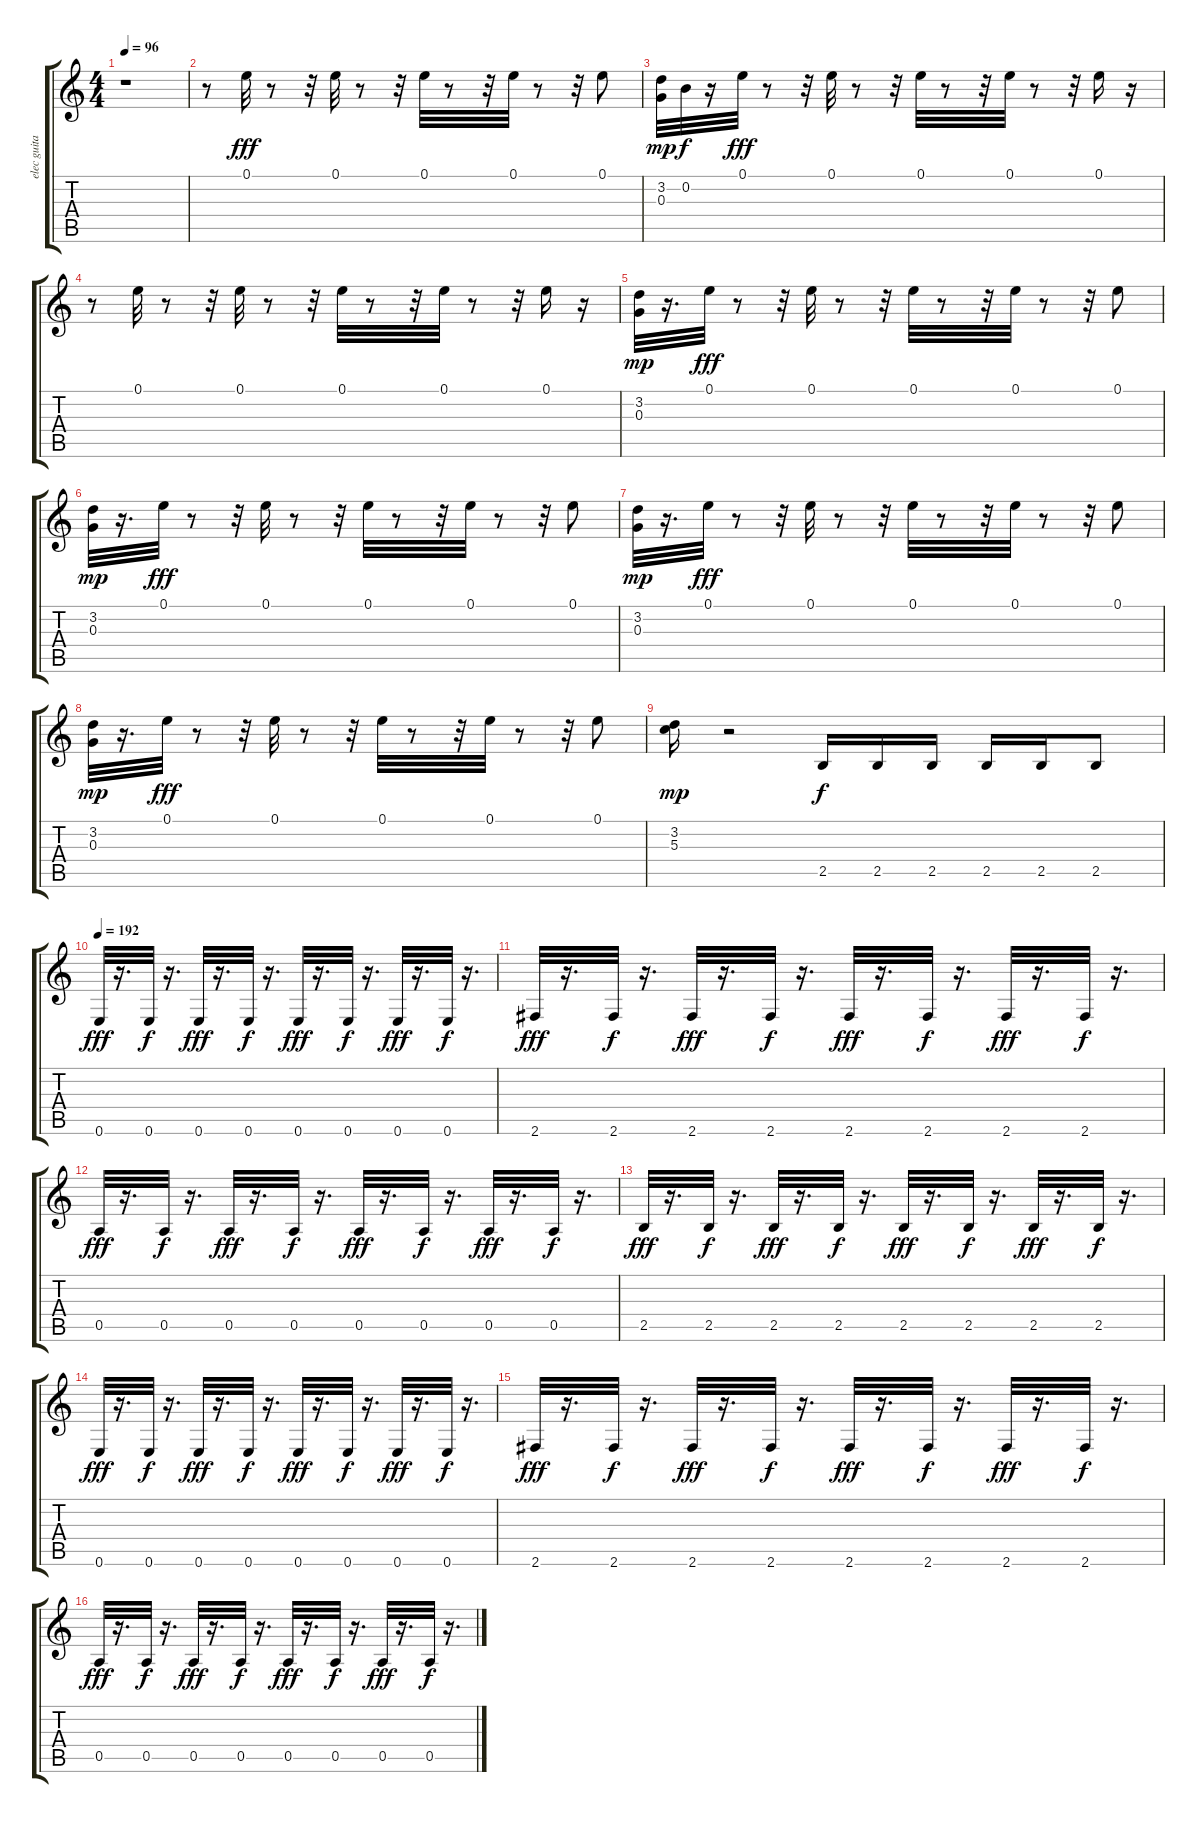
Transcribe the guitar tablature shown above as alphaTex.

\track ("elec guitar" "elec guita") {instrument overdrivenguitar}
\staff {score tabs}
\tuning (E4 B3 G3 D3 A2 E2) {hide}
\ts (4 4)
\tempo 96
\clef g2
\ks c
r.1{dy ff} |
r.8 0.1.32{dy fff volume 9} r.8 r.32 0.1.32 r.8 r.32 0.1.32 r.8 r.32 0.1.32 r.8 r.32 0.1.8 |
(3.2 0.3).32{dy mp} 0.2.32{dy f} r.16 0.1.32{dy fff} r.8 r.32 0.1.32 r.8 r.32 0.1.32 r.8 r.32 0.1.32 r.8 r.32 0.1.16 r.16 |
r.8 0.1.32 r.8 r.32 0.1.32 r.8 r.32 0.1.32 r.8 r.32 0.1.32 r.8 r.32 0.1.16 r.16 |
(3.2 0.3).32{dy mp} r.16{d} 0.1.32{dy fff} r.8 r.32 0.1.32 r.8 r.32 0.1.32 r.8 r.32 0.1.32 r.8 r.32 0.1.8 |
(3.2 0.3).32{dy mp} r.16{d} 0.1.32{dy fff} r.8 r.32 0.1.32 r.8 r.32 0.1.32 r.8 r.32 0.1.32 r.8 r.32 0.1.8 |
(3.2 0.3).32{dy mp} r.16{d} 0.1.32{dy fff} r.8 r.32 0.1.32 r.8 r.32 0.1.32 r.8 r.32 0.1.32 r.8 r.32 0.1.8 |
(3.2 0.3).32{dy mp} r.16{d} 0.1.32{dy fff} r.8 r.32 0.1.32 r.8 r.32 0.1.32 r.8 r.32 0.1.32 r.8 r.32 0.1.8 |
(3.2 5.3).16{dy mp} r.2 2.5.16{dy f} 2.5.16 2.5.16 2.5.16 2.5.16 2.5.8 |
\tempo 192
0.6.32{dy fff volume 13 instrument distortionguitar} r.16{d} 0.6.32{dy f} r.16{d} 0.6.32{dy fff} r.16{d} 0.6.32{dy f} r.16{d} 0.6.32{dy fff} r.16{d} 0.6.32{dy f} r.16{d} 0.6.32{dy fff} r.16{d} 0.6.32{dy f} r.16{d} |
2.6.32{dy fff} r.16{d} 2.6.32{dy f} r.16{d} 2.6.32{dy fff} r.16{d} 2.6.32{dy f} r.16{d} 2.6.32{dy fff} r.16{d} 2.6.32{dy f} r.16{d} 2.6.32{dy fff} r.16{d} 2.6.32{dy f} r.16{d} |
0.5.32{dy fff} r.16{d} 0.5.32{dy f} r.16{d} 0.5.32{dy fff} r.16{d} 0.5.32{dy f} r.16{d} 0.5.32{dy fff} r.16{d} 0.5.32{dy f} r.16{d} 0.5.32{dy fff} r.16{d} 0.5.32{dy f} r.16{d} |
2.5.32{dy fff} r.16{d} 2.5.32{dy f} r.16{d} 2.5.32{dy fff} r.16{d} 2.5.32{dy f} r.16{d} 2.5.32{dy fff} r.16{d} 2.5.32{dy f} r.16{d} 2.5.32{dy fff} r.16{d} 2.5.32{dy f} r.16{d} |
0.6.32{dy fff} r.16{d} 0.6.32{dy f} r.16{d} 0.6.32{dy fff} r.16{d} 0.6.32{dy f} r.16{d} 0.6.32{dy fff} r.16{d} 0.6.32{dy f} r.16{d} 0.6.32{dy fff} r.16{d} 0.6.32{dy f} r.16{d} |
2.6.32{dy fff} r.16{d} 2.6.32{dy f} r.16{d} 2.6.32{dy fff} r.16{d} 2.6.32{dy f} r.16{d} 2.6.32{dy fff} r.16{d} 2.6.32{dy f} r.16{d} 2.6.32{dy fff} r.16{d} 2.6.32{dy f} r.16{d} |
0.5.32{dy fff} r.16{d} 0.5.32{dy f} r.16{d} 0.5.32{dy fff} r.16{d} 0.5.32{dy f} r.16{d} 0.5.32{dy fff} r.16{d} 0.5.32{dy f} r.16{d} 0.5.32{dy fff} r.16{d} 0.5.32{dy f} r.16{d}
